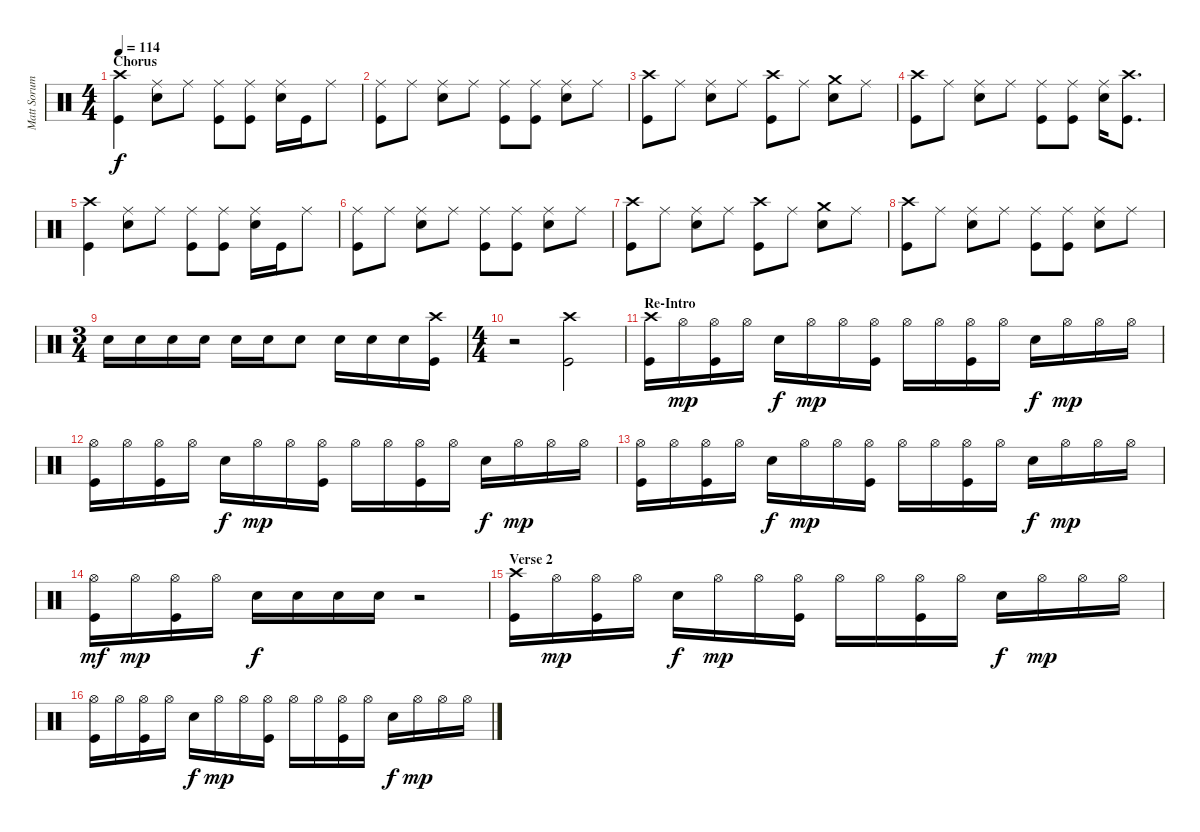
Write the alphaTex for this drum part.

\track ("Matt Sorum" "Matt Sorum") {instrument percussion}
\staff {score}
\articulation defaults
\ts (4 4)
\section ("" "Chorus")
\tempo 114
\clef neutral
\ks c
("Crash high (hit)" "Kick (hit)").4{dy f} ("Ride (middle)" "Electric Snare (hit)").8 "Ride (middle)".8 ("Ride (middle)" "Kick (hit)").8 ("Ride (middle)" "Kick (hit)").8 ("Ride (middle)" "Electric Snare (hit)").16 "Kick (hit)".16 "Ride (middle)".8 |
("Ride (middle)" "Kick (hit)").8 "Ride (middle)".8 ("Ride (middle)" "Electric Snare (hit)").8 "Ride (middle)".8 ("Ride (middle)" "Kick (hit)").8 ("Ride (middle)" "Kick (hit)").8 ("Ride (middle)" "Electric Snare (hit)").8 "Ride (middle)".8 |
("Crash high (hit)" "Kick (hit)").8 "Ride (middle)".8 ("Ride (middle)" "Electric Snare (hit)").8 "Ride (middle)".8 ("Crash high (hit)" "Kick (hit)").8 "Ride (middle)".8 ("Crash medium (hit)" "Electric Snare (hit)").8 "Ride (middle)".8 |
("Crash high (hit)" "Kick (hit)").8 "Ride (middle)".8 ("Ride (middle)" "Electric Snare (hit)").8 "Ride (middle)".8 ("Ride (middle)" "Kick (hit)").8 ("Ride (middle)" "Kick (hit)").8 ("Ride (middle)" "Electric Snare (hit)").16 ("Crash high (hit)" "Kick (hit)").8{d} |
("Crash high (hit)" "Kick (hit)").4 ("Ride (middle)" "Electric Snare (hit)").8 "Ride (middle)".8 ("Ride (middle)" "Kick (hit)").8 ("Ride (middle)" "Kick (hit)").8 ("Ride (middle)" "Electric Snare (hit)").16 "Kick (hit)".16 "Ride (middle)".8 |
("Ride (middle)" "Kick (hit)").8 "Ride (middle)".8 ("Ride (middle)" "Electric Snare (hit)").8 "Ride (middle)".8 ("Ride (middle)" "Kick (hit)").8 ("Ride (middle)" "Kick (hit)").8 ("Ride (middle)" "Electric Snare (hit)").8 "Ride (middle)".8 |
("Crash high (hit)" "Kick (hit)").8 "Ride (middle)".8 ("Ride (middle)" "Electric Snare (hit)").8 "Ride (middle)".8 ("Crash high (hit)" "Kick (hit)").8 "Ride (middle)".8 ("Crash medium (hit)" "Electric Snare (hit)").8 "Ride (middle)".8 |
("Crash high (hit)" "Kick (hit)").8 "Ride (middle)".8 ("Ride (middle)" "Electric Snare (hit)").8 "Ride (middle)".8 ("Ride (middle)" "Kick (hit)").8 ("Ride (middle)" "Kick (hit)").8 ("Ride (middle)" "Electric Snare (hit)").8 "Ride (middle)".8 |
\ts (3 4)
"Electric Snare (hit)".16 "Electric Snare (hit)".16 "Electric Snare (hit)".16 "Electric Snare (hit)".16 "Electric Snare (hit)".16 "Electric Snare (hit)".16 "Electric Snare (hit)".8 "Electric Snare (hit)".16 "Electric Snare (hit)".16 "Electric Snare (hit)".16 ("Crash high (hit)" "Kick (hit)").16 |
\ts (4 4)
r.2 ("Crash high (hit)" "Kick (hit)").2 |
\section ("" "Re-Intro")
("Crash high (hit)" "Kick (hit)").16 "Hi-Hat (open)".16{dy mp} ("Hi-Hat (open)" "Kick (hit)").16 "Hi-Hat (open)".16 "Electric Snare (hit)".16{dy f} "Hi-Hat (open)".16{dy mp} "Hi-Hat (open)".16 ("Hi-Hat (open)" "Kick (hit)").16 "Hi-Hat (open)".16 "Hi-Hat (open)".16 ("Hi-Hat (open)" "Kick (hit)").16 "Hi-Hat (open)".16 "Electric Snare (hit)".16{dy f} "Hi-Hat (open)".16{dy mp} "Hi-Hat (open)".16 "Hi-Hat (open)".16 |
("Hi-Hat (open)" "Kick (hit)").16 "Hi-Hat (open)".16 ("Hi-Hat (open)" "Kick (hit)").16 "Hi-Hat (open)".16 "Electric Snare (hit)".16{dy f} "Hi-Hat (open)".16{dy mp} "Hi-Hat (open)".16 ("Hi-Hat (open)" "Kick (hit)").16 "Hi-Hat (open)".16 "Hi-Hat (open)".16 ("Hi-Hat (open)" "Kick (hit)").16 "Hi-Hat (open)".16 "Electric Snare (hit)".16{dy f} "Hi-Hat (open)".16{dy mp} "Hi-Hat (open)".16 "Hi-Hat (open)".16 |
("Hi-Hat (open)" "Kick (hit)").16 "Hi-Hat (open)".16 ("Hi-Hat (open)" "Kick (hit)").16 "Hi-Hat (open)".16 "Electric Snare (hit)".16{dy f} "Hi-Hat (open)".16{dy mp} "Hi-Hat (open)".16 ("Hi-Hat (open)" "Kick (hit)").16 "Hi-Hat (open)".16 "Hi-Hat (open)".16 ("Hi-Hat (open)" "Kick (hit)").16 "Hi-Hat (open)".16 "Electric Snare (hit)".16{dy f} "Hi-Hat (open)".16{dy mp} "Hi-Hat (open)".16 "Hi-Hat (open)".16 |
("Hi-Hat (open)" "Kick (hit)").16{dy mf} "Hi-Hat (open)".16{dy mp} ("Hi-Hat (open)" "Kick (hit)").16 "Hi-Hat (open)".16 "Electric Snare (hit)".16{dy f} "Electric Snare (hit)".16 "Electric Snare (hit)".16 "Electric Snare (hit)".16 r.2 |
\section ("" "Verse 2")
("Crash high (hit)" "Kick (hit)").16 "Hi-Hat (open)".16{dy mp} ("Hi-Hat (open)" "Kick (hit)").16 "Hi-Hat (open)".16 "Electric Snare (hit)".16{dy f} "Hi-Hat (open)".16{dy mp} "Hi-Hat (open)".16 ("Hi-Hat (open)" "Kick (hit)").16 "Hi-Hat (open)".16 "Hi-Hat (open)".16 ("Hi-Hat (open)" "Kick (hit)").16 "Hi-Hat (open)".16 "Electric Snare (hit)".16{dy f} "Hi-Hat (open)".16{dy mp} "Hi-Hat (open)".16 "Hi-Hat (open)".16 |
("Hi-Hat (open)" "Kick (hit)").16 "Hi-Hat (open)".16 ("Hi-Hat (open)" "Kick (hit)").16 "Hi-Hat (open)".16 "Electric Snare (hit)".16{dy f} "Hi-Hat (open)".16{dy mp} "Hi-Hat (open)".16 ("Hi-Hat (open)" "Kick (hit)").16 "Hi-Hat (open)".16 "Hi-Hat (open)".16 ("Hi-Hat (open)" "Kick (hit)").16 "Hi-Hat (open)".16 "Electric Snare (hit)".16{dy f} "Hi-Hat (open)".16{dy mp} "Hi-Hat (open)".16 "Hi-Hat (open)".16
